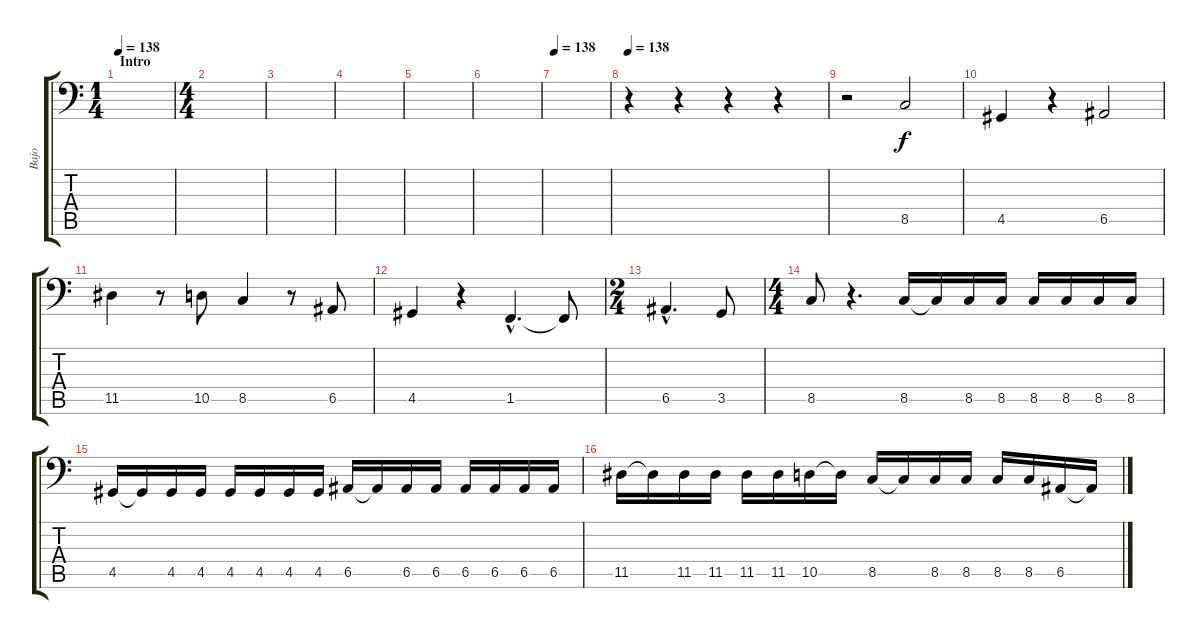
\track ("Bajo" "Bajo") {instrument electricbassfinger}
\staff {score tabs}
\tuning (C3 G2 D2 A1 E1 B0) {hide}
\ts (1 4)
\section ("" "Intro")
\tempo 138
\clef f4
\ks c
|
\ts (4 4)
|
|
|
|
|
\tempo 138
|
\tempo 138
r.4 r.4 r.4 r.4 |
r.2 8.5.2 |
4.5.4 r.4 6.5.2 |
11.5.4 r.8 10.5.8 8.5.4 r.8 6.5.8 |
4.5.4 r.4 1.5{hac}.4{d} 1.5{t}.8 |
\ts (2 4)
6.5{hac}.4{d} 3.5.8 |
\ts (4 4)
8.5.8 r.4{d} 8.5.16 8.5{t}.16 8.5.16 8.5.16 8.5.16 8.5.16 8.5.16 8.5.16 |
4.5.16 4.5{t}.16 4.5.16 4.5.16 4.5.16 4.5.16 4.5.16 4.5.16 6.5.16 6.5{t}.16 6.5.16 6.5.16 6.5.16 6.5.16 6.5.16 6.5.16 |
11.5.16 11.5{t}.16 11.5.16 11.5.16 11.5.16 11.5.16 10.5.16 10.5{t}.16 8.5.16 8.5{t}.16 8.5.16 8.5.16 8.5.16 8.5.16 6.5.16 6.5{t}.16
